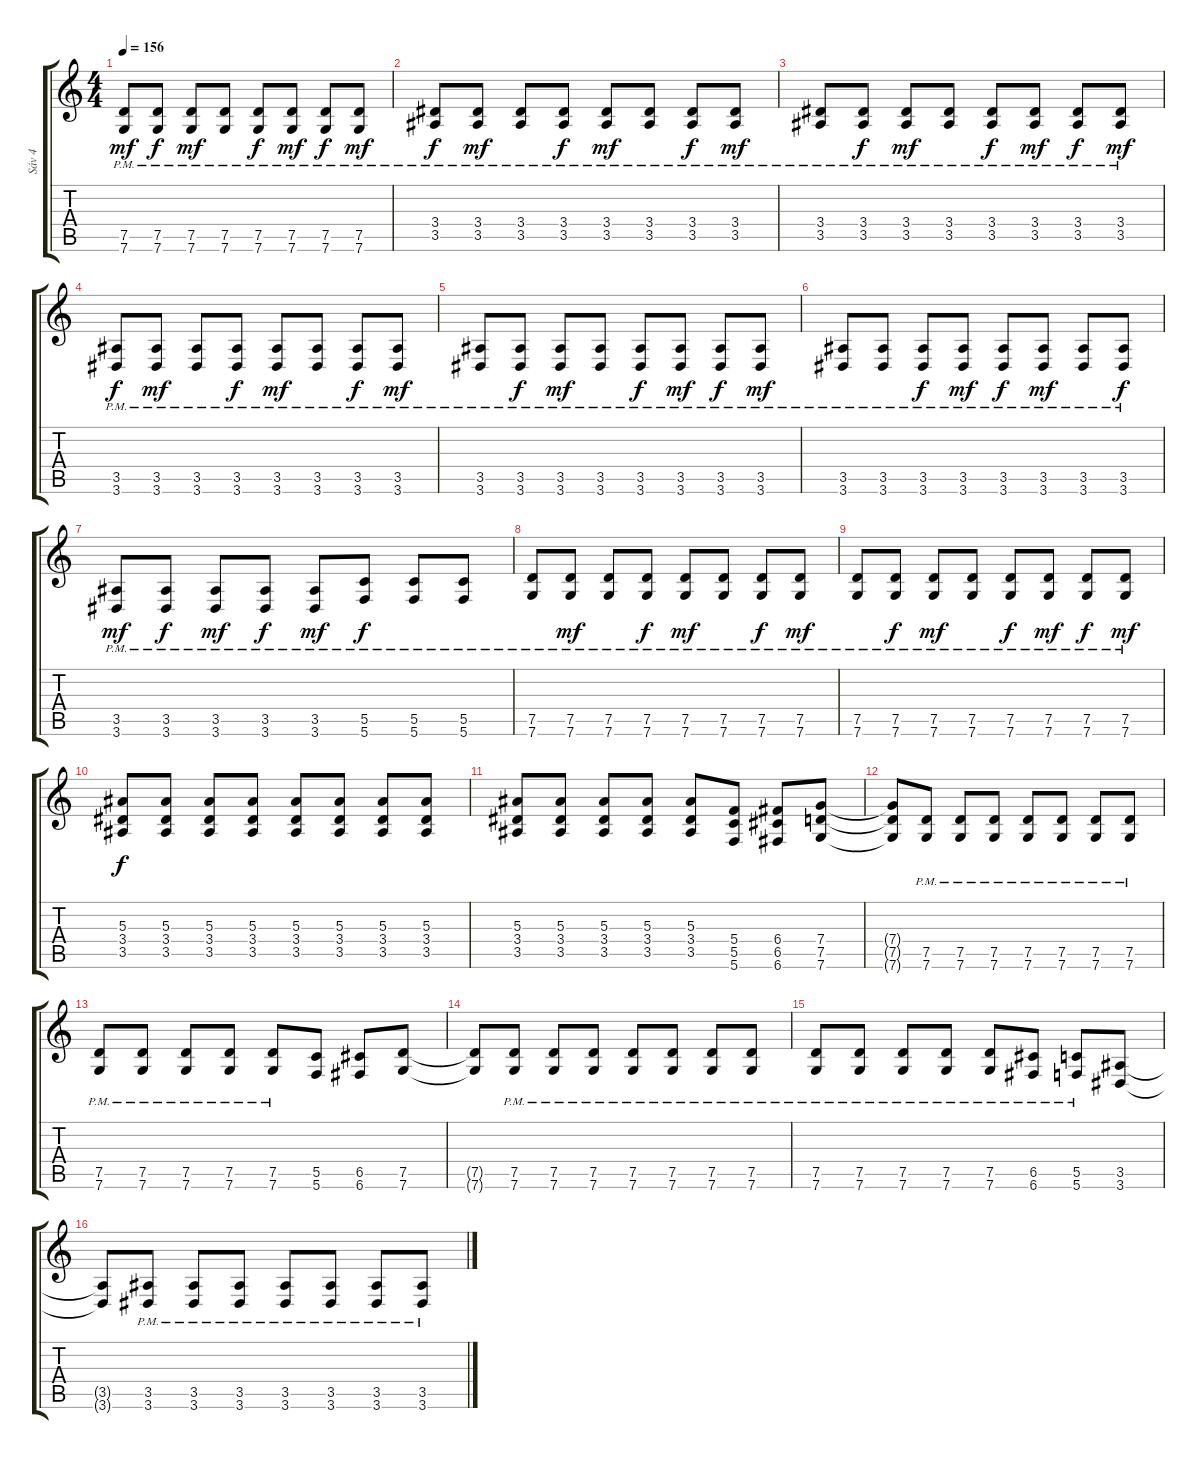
\track ("Sáv 4" "Sáv 4") {instrument distortionguitar}
\staff {score tabs}
\tuning (D4 A3 F3 C3 G2 C2) {hide}
\ts (4 4)
\tempo 156
\clef g2
\ks c
(7.5{pm} 7.6).8{dy mf} (7.5{pm} 7.6).8{dy f} (7.5{pm} 7.6).8{dy mf} (7.5{pm} 7.6).8 (7.5{pm} 7.6).8{dy f} (7.5{pm} 7.6).8{dy mf} (7.5{pm} 7.6).8{dy f} (7.5{pm} 7.6).8{dy mf} |
(3.4{pm} 3.5).8{dy f} (3.4{pm} 3.5).8{dy mf} (3.4{pm} 3.5).8 (3.4{pm} 3.5).8{dy f} (3.4{pm} 3.5).8{dy mf} (3.4{pm} 3.5).8 (3.4{pm} 3.5).8{dy f} (3.4{pm} 3.5).8{dy mf} |
(3.4{pm} 3.5).8 (3.4{pm} 3.5).8{dy f} (3.4{pm} 3.5).8{dy mf} (3.4{pm} 3.5).8 (3.4{pm} 3.5).8{dy f} (3.4{pm} 3.5).8{dy mf} (3.4{pm} 3.5).8{dy f} (3.4{pm} 3.5).8{dy mf} |
(3.5{pm} 3.6).8{dy f} (3.5{pm} 3.6).8{dy mf} (3.5{pm} 3.6).8 (3.5{pm} 3.6).8{dy f} (3.5{pm} 3.6).8{dy mf} (3.5{pm} 3.6).8 (3.5{pm} 3.6).8{dy f} (3.5{pm} 3.6).8{dy mf} |
(3.5{pm} 3.6).8 (3.5{pm} 3.6).8{dy f} (3.5{pm} 3.6).8{dy mf} (3.5{pm} 3.6).8 (3.5{pm} 3.6).8{dy f} (3.5{pm} 3.6).8{dy mf} (3.5{pm} 3.6).8{dy f} (3.5{pm} 3.6).8{dy mf} |
(3.5{pm} 3.6).8 (3.5{pm} 3.6).8 (3.5{pm} 3.6).8{dy f} (3.5{pm} 3.6).8{dy mf} (3.5{pm} 3.6).8{dy f} (3.5{pm} 3.6).8{dy mf} (3.5{pm} 3.6).8 (3.5{pm} 3.6).8{dy f} |
(3.5{pm} 3.6).8{dy mf} (3.5{pm} 3.6).8{dy f} (3.5{pm} 3.6).8{dy mf} (3.5{pm} 3.6).8{dy f} (3.5{pm} 3.6).8{dy mf} (5.5{pm} 5.6).8{dy f} (5.5{pm} 5.6).8 (5.5{pm} 5.6).8 |
(7.5{pm} 7.6).8 (7.5{pm} 7.6).8{dy mf} (7.5{pm} 7.6).8 (7.5{pm} 7.6).8{dy f} (7.5{pm} 7.6).8{dy mf} (7.5{pm} 7.6).8 (7.5{pm} 7.6).8{dy f} (7.5{pm} 7.6).8{dy mf} |
(7.5{pm} 7.6).8 (7.5{pm} 7.6).8{dy f} (7.5{pm} 7.6).8{dy mf} (7.5{pm} 7.6).8 (7.5{pm} 7.6).8{dy f} (7.5{pm} 7.6).8{dy mf} (7.5{pm} 7.6).8{dy f} (7.5{pm} 7.6).8{dy mf} |
(5.3 3.4 3.5).8{dy f} (5.3 3.4 3.5).8 (5.3 3.4 3.5).8 (5.3 3.4 3.5).8 (5.3 3.4 3.5).8 (5.3 3.4 3.5).8 (5.3 3.4 3.5).8 (5.3 3.4 3.5).8 |
(5.3 3.4 3.5).8 (5.3 3.4 3.5).8 (5.3 3.4 3.5).8 (5.3 3.4 3.5).8 (5.3 3.4 3.5).8 (5.4 5.5 5.6).8 (6.4 6.5 6.6).8 (7.4 7.5 7.6).8 |
(7.4{t} 7.5{t} 7.6{t}).8 (7.5{pm} 7.6).8 (7.5{pm} 7.6).8 (7.5{pm} 7.6).8 (7.5{pm} 7.6).8 (7.5{pm} 7.6).8 (7.5{pm} 7.6).8 (7.5{pm} 7.6).8 |
(7.5{pm} 7.6).8 (7.5{pm} 7.6).8 (7.5{pm} 7.6).8 (7.5{pm} 7.6).8 (7.5{pm} 7.6).8 (5.5 5.6).8 (6.5 6.6).8 (7.5 7.6).8 |
(7.5{t} 7.6{t}).8 (7.5{pm} 7.6).8 (7.5{pm} 7.6).8 (7.5{pm} 7.6).8 (7.5{pm} 7.6).8 (7.5{pm} 7.6).8 (7.5{pm} 7.6).8 (7.5{pm} 7.6).8 |
(7.5{pm} 7.6).8 (7.5{pm} 7.6).8 (7.5{pm} 7.6).8 (7.5{pm} 7.6).8 (7.5{pm} 7.6).8 (6.5{pm} 6.6).8 (5.5{pm} 5.6).8 (3.5 3.6).8 |
(3.5{t} 3.6{t}).8 (3.5{pm} 3.6).8 (3.5{pm} 3.6).8 (3.5{pm} 3.6).8 (3.5{pm} 3.6).8 (3.5{pm} 3.6).8 (3.5{pm} 3.6).8 (3.5{pm} 3.6).8
